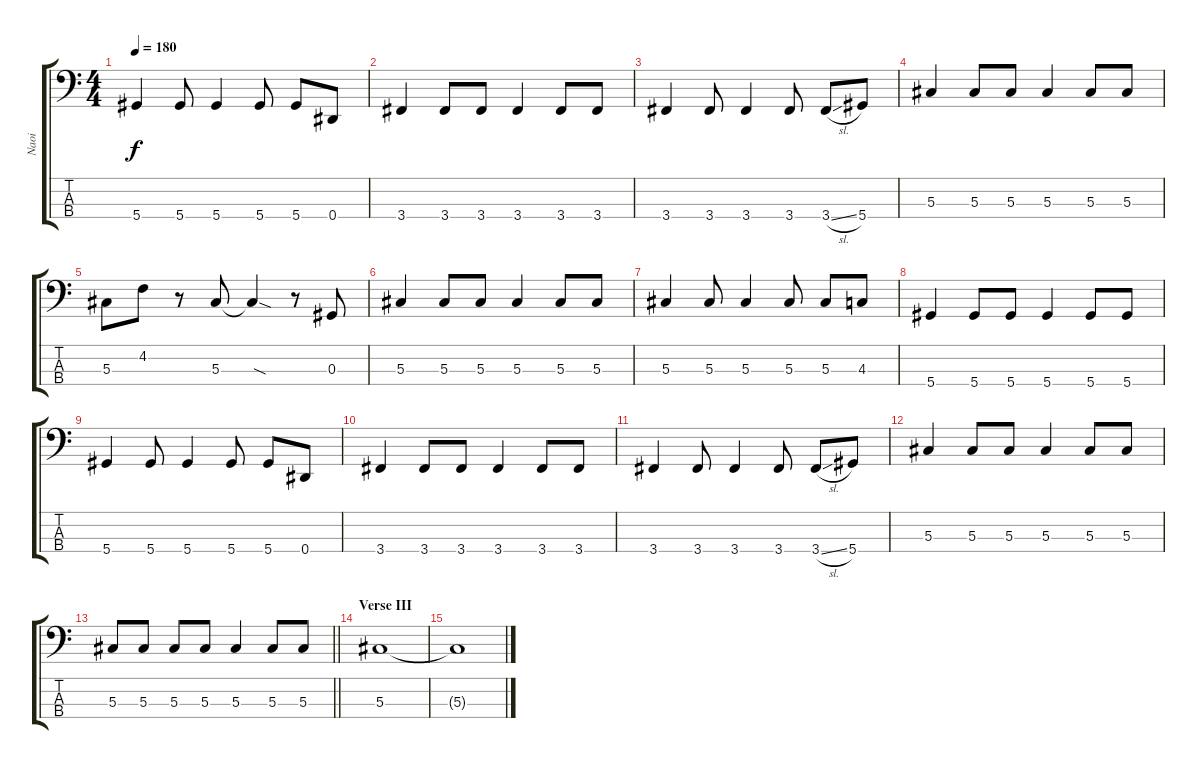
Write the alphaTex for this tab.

\track ("Naoi" "Naoi") {instrument electricbasspick}
\staff {score tabs}
\tuning (Gb2 Db2 Ab1 Eb1) {hide}
\ts (4 4)
\tempo 180
\clef f4
\ks c
5.4.4{dy f} 5.4.8 5.4.4 5.4.8 5.4.8 0.4.8 |
3.4.4 3.4.8 3.4.8 3.4.4 3.4.8 3.4.8 |
3.4.4 3.4.8 3.4.4 3.4.8 3.4{sl}.8 5.4.8 |
5.3.4 5.3.8 5.3.8 5.3.4 5.3.8 5.3.8 |
5.3.8 4.2.8 r.8 5.3.8 5.3{sod t}.4 r.8 0.3.8 |
5.3.4 5.3.8 5.3.8 5.3.4 5.3.8 5.3.8 |
5.3.4 5.3.8 5.3.4 5.3.8 5.3.8 4.3.8 |
5.4.4 5.4.8 5.4.8 5.4.4 5.4.8 5.4.8 |
5.4.4 5.4.8 5.4.4 5.4.8 5.4.8 0.4.8 |
3.4.4 3.4.8 3.4.8 3.4.4 3.4.8 3.4.8 |
3.4.4 3.4.8 3.4.4 3.4.8 3.4{sl}.8 5.4.8 |
5.3.4 5.3.8 5.3.8 5.3.4 5.3.8 5.3.8 |
\barLineRight lightlight
5.3.8 5.3.8 5.3.8 5.3.8 5.3.4 5.3.8 5.3.8 |
\section ("" "Verse III")
5.3.1 |
5.3{t}.1
